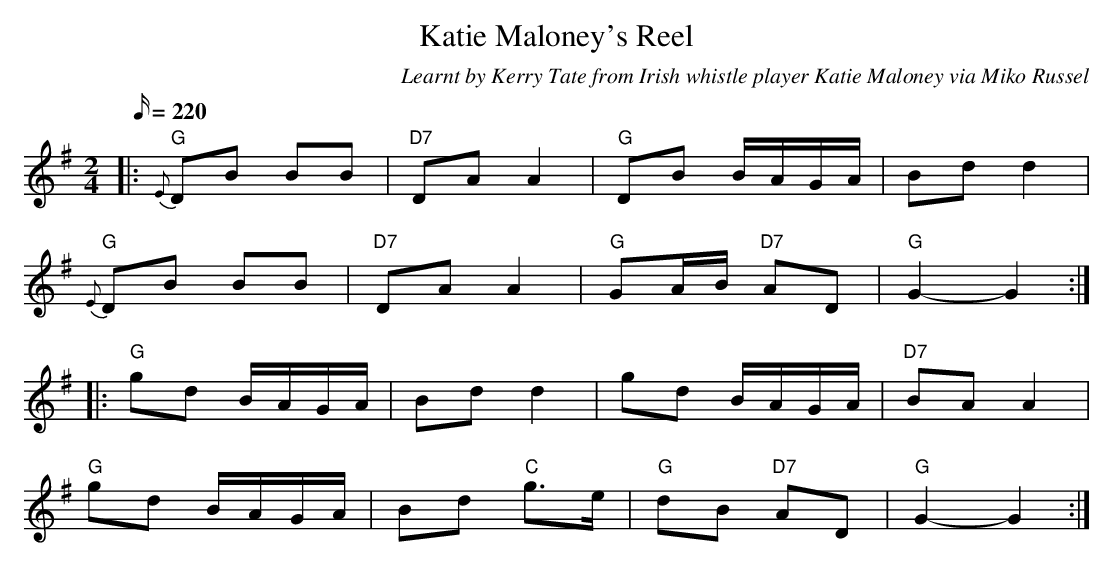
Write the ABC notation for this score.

X:1
T:Katie Maloney's Reel
M:2/4
L:1/16
Q:220
C:Learnt by Kerry Tate from Irish whistle player Katie Maloney via Miko Russel
K:G
|:"G"{E}D2B2 B2B2|"D7"D2A2 A4|"G"D2B2 BAGA|B2d2d4|
"G"{E}D2B2 B2B2|"D7"D2A2A4|"G"G2AB "D7"A2D2|"G"G4-G4:|
|:"G"g2d2 BAGA|B2d2 d4|g2d2 BAGA|"D7"B2A2A4|
"G"g2d2 BAGA|B2d2 "C"g3e|"G"d2B2 "D7"A2D2|"G"G4-G4:|
